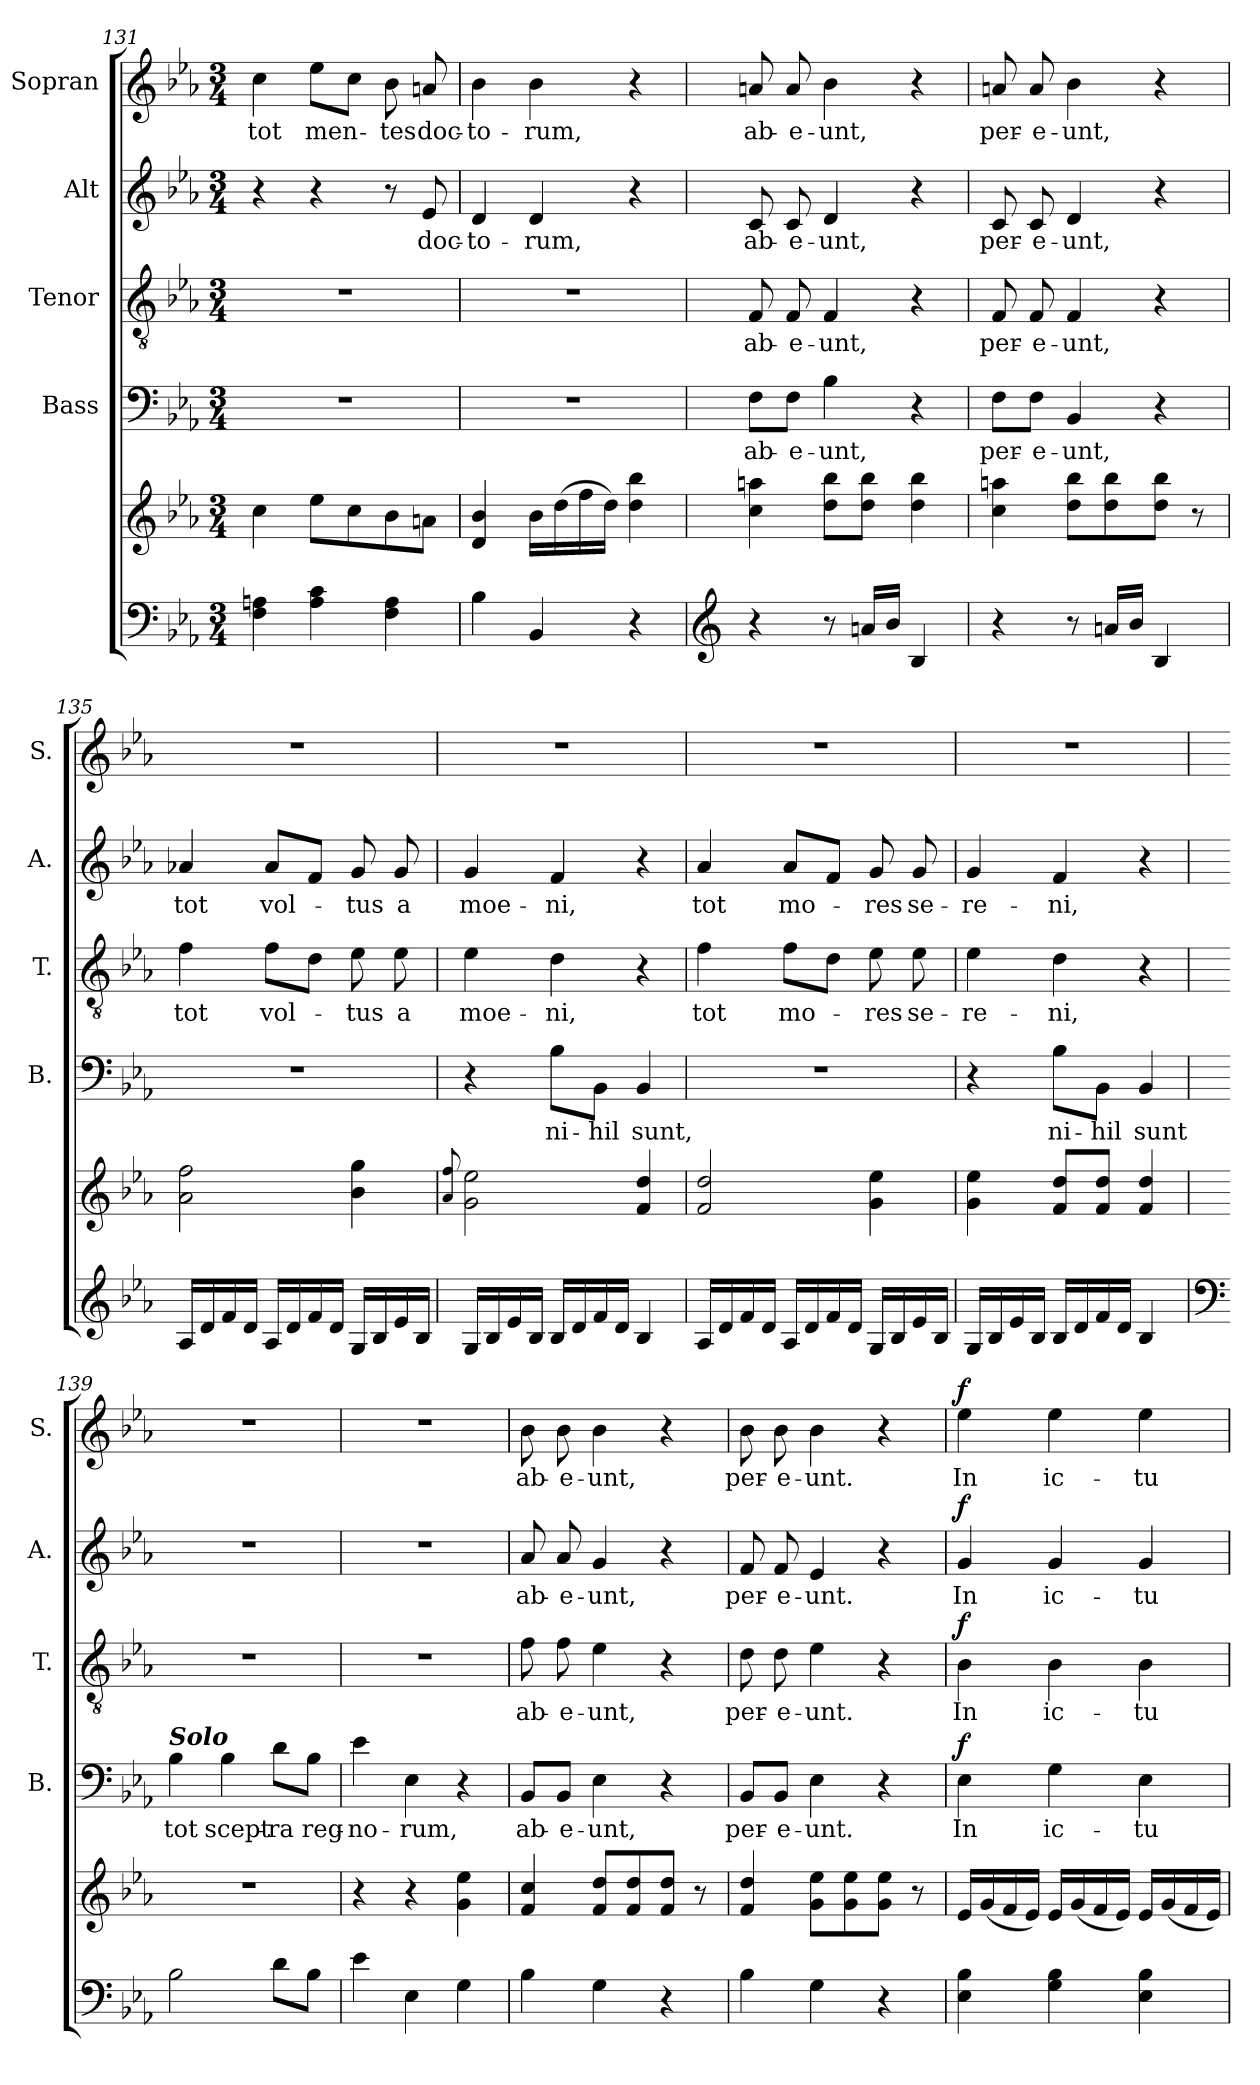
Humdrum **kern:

**kern	**kern	**kern	**text	**dynam	**kern	**text	**dynam	**kern	**text	**dynam	**kern	**text	**dynam
*part5	*part5	*part4	*part4	*part4	*part3	*part3	*part3	*part2	*part2	*part2	*part1	*part1	*part1
*staff6	*staff5	*staff4	*staff4	*staff4	*staff3	*staff3	*staff3	*staff2	*staff2	*staff2	*staff1	*staff1	*staff1
*	*	*I"Bass	*	*	*I"Tenor	*	*	*I"Alt	*	*	*I"Sopran	*	*
*	*	*I'B.	*	*	*I'T.	*	*	*I'A.	*	*	*I'S.	*	*
*clefF4	*clefG2	*clefF4	*	*	*clefGv2	*	*	*clefG2	*	*	*clefG2	*	*
*k[b-e-a-]	*k[b-e-a-]	*k[b-e-a-]	*	*	*k[b-e-a-]	*	*	*k[b-e-a-]	*	*	*k[b-e-a-]	*	*
*E-:	*E-:	*E-:	*	*	*E-:	*	*	*E-:	*	*	*E-:	*	*
*M3/4	*M3/4	*M3/4	*	*	*M3/4	*	*	*M3/4	*	*	*M3/4	*	*
=131	=131	=131	=131	=131	=131	=131	=131	=131	=131	=131	=131	=131	=131
!	!	!	!	!	!	!	!	!	!	!	!	!LO:LY:b	!
4F\ 4An\	4cc\	2.r	.	.	2.r	.	.	4r	.	.	4cc\	tot	.
!	!	!	!	!	!	!	!	!	!	!	!	!LO:LY:b	!
4A\ 4c\	8ee-\L	.	.	.	.	.	.	4r	.	.	8ee-\L	men-	.
.	8cc\	.	.	.	.	.	.	.	.	.	8cc\J	.	.
!	!	!	!	!	!	!	!	!	!	!	!	!LO:LY:b	!
4F\ 4A\	8b-\	.	.	.	.	.	.	8r	.	.	8b-\	-tes	.
!	!	!	!	!	!	!	!	!	!LO:LY:b	!	!	!LO:LY:b	!
.	8an\J	.	.	.	.	.	.	8e-/	doc-	.	8an/	doc-	.
=132	=132	=132	=132	=132	=132	=132	=132	=132	=132	=132	=132	=132	=132
!	!	!	!	!	!	!	!	!	!LO:LY:b	!	!	!LO:LY:b	!
4B-\	4d/ 4b-/	2.r	.	.	2.r	.	.	4d/	-to-	.	4b-\	-to-	.
!	!	!	!	!	!	!	!	!	!LO:LY:b	!	!	!LO:LY:b	!
4BB-/	16b-\LL	.	.	.	.	.	.	4d/	-rum,	.	4b-\	-rum,	.
.	(>16dd\	.	.	.	.	.	.	.	.	.	.	.	.
.	16ff\	.	.	.	.	.	.	.	.	.	.	.	.
.	16dd\JJ)	.	.	.	.	.	.	.	.	.	.	.	.
4r	4dd\ 4bb-\	.	.	.	.	.	.	4r	.	.	4r	.	.
=133	=133	=133	=133	=133	=133	=133	=133	=133	=133	=133	=133	=133	=133
*clefG2	*	*	*	*	*	*	*	*	*	*	*	*	*
!	!	!	!LO:LY:b	!	!	!LO:LY:b	!	!	!LO:LY:b	!	!	!LO:LY:b	!
4r	4cc\ 4aan\	8F\L	ab-	.	8F/	ab-	.	8c/	ab-	.	8an/	ab-	.
!	!	!	!LO:LY:b	!	!	!LO:LY:b	!	!	!LO:LY:b	!	!	!LO:LY:b	!
.	.	8F\J	-e-	.	8F/	-e-	.	8c/	-e-	.	8a/	-e-	.
!	!	!	!LO:LY:b	!	!	!LO:LY:b	!	!	!LO:LY:b	!	!	!LO:LY:b	!
8r	8dd\ 8bb-\L	4B-\	-unt,	.	4F/	-unt,	.	4d/	-unt,	.	4b-\	-unt,	.
16an/LL	8dd\ 8bb-\J	.	.	.	.	.	.	.	.	.	.	.	.
16b-/JJ	.	.	.	.	.	.	.	.	.	.	.	.	.
4B-/	4dd\ 4bb-\	4r	.	.	4r	.	.	4r	.	.	4r	.	.
!!LO:PB:g=z
=134	=134	=134	=134	=134	=134	=134	=134	=134	=134	=134	=134	=134	=134
!	!	!	!LO:LY:b	!	!	!LO:LY:b	!	!	!LO:LY:b	!	!	!LO:LY:b	!
4r	4cc\ 4aan\	8F\L	per-	.	8F/	per-	.	8c/	per-	.	8an/	per-	.
!	!	!	!LO:LY:b	!	!	!LO:LY:b	!	!	!LO:LY:b	!	!	!LO:LY:b	!
.	.	8F\J	-e-	.	8F/	-e-	.	8c/	-e-	.	8a/	-e-	.
!	!	!	!LO:LY:b	!	!	!LO:LY:b	!	!	!LO:LY:b	!	!	!LO:LY:b	!
8r	8dd\ 8bb-\L	4BB-/	-unt,	.	4F/	-unt,	.	4d/	-unt,	.	4b-\	-unt,	.
16an/LL	8dd\ 8bb-\	.	.	.	.	.	.	.	.	.	.	.	.
16b-/JJ	.	.	.	.	.	.	.	.	.	.	.	.	.
4B-/	8dd\ 8bb-\J	4r	.	.	4r	.	.	4r	.	.	4r	.	.
.	8r	.	.	.	.	.	.	.	.	.	.	.	.
=135	=135	=135	=135	=135	=135	=135	=135	=135	=135	=135	=135	=135	=135
!	!	!	!	!	!	!LO:LY:b	!	!	!LO:LY:b	!	!	!	!
16A-/LL	2a-\ 2ff\	2.r	.	.	4f\	tot	.	4a-X/	tot	.	2.r	.	.
16d/	.	.	.	.	.	.	.	.	.	.	.	.	.
16f/	.	.	.	.	.	.	.	.	.	.	.	.	.
16d/JJ	.	.	.	.	.	.	.	.	.	.	.	.	.
!	!	!	!	!	!	!LO:LY:b	!	!	!LO:LY:b	!	!	!	!
16A-/LL	.	.	.	.	8f\L	vol-	.	8a-/L	vol-	.	.	.	.
16d/	.	.	.	.	.	.	.	.	.	.	.	.	.
16f/	.	.	.	.	8d\J	.	.	8f/J	.	.	.	.	.
16d/JJ	.	.	.	.	.	.	.	.	.	.	.	.	.
!	!	!	!	!	!	!LO:LY:b	!	!	!LO:LY:b	!	!	!	!
16G/LL	4b-\ 4gg\	.	.	.	8e-\	-tus	.	8g/	-tus	.	.	.	.
16B-/	.	.	.	.	.	.	.	.	.	.	.	.	.
!	!	!	!	!	!	!LO:LY:b	!	!	!LO:LY:b	!	!	!	!
16e-/	.	.	.	.	8e-\	a	.	8g/	a	.	.	.	.
16B-/JJ	.	.	.	.	.	.	.	.	.	.	.	.	.
=136	=136	=136	=136	=136	=136	=136	=136	=136	=136	=136	=136	=136	=136
.	8qqa-/ 8qqff/	.	.	.	.	.	.	.	.	.	.	.	.
!	!	!	!	!	!	!LO:LY:b	!	!	!LO:LY:b	!	!	!	!
16G/LL	2g\ 2ee-\	4r	.	.	4e-\	moe-	.	4g/	moe-	.	2.r	.	.
16B-/	.	.	.	.	.	.	.	.	.	.	.	.	.
16e-/	.	.	.	.	.	.	.	.	.	.	.	.	.
16B-/JJ	.	.	.	.	.	.	.	.	.	.	.	.	.
!	!	!	!LO:LY:b	!	!	!LO:LY:b	!	!	!LO:LY:b	!	!	!	!
16B-/LL	.	8B-\L	ni-	.	4d\	-ni,	.	4f/	-ni,	.	.	.	.
16d/	.	.	.	.	.	.	.	.	.	.	.	.	.
!	!	!	!LO:LY:b	!	!	!	!	!	!	!	!	!	!
16f/	.	8BB-\J	-hil	.	.	.	.	.	.	.	.	.	.
16d/JJ	.	.	.	.	.	.	.	.	.	.	.	.	.
!	!	!	!LO:LY:b	!	!	!	!	!	!	!	!	!	!
4B-/	4f/ 4dd/	4BB-/	sunt,	.	4r	.	.	4r	.	.	.	.	.
=137	=137	=137	=137	=137	=137	=137	=137	=137	=137	=137	=137	=137	=137
!	!	!	!	!	!	!LO:LY:b	!	!	!LO:LY:b	!	!	!	!
16A-/LL	2f/ 2dd/	2.r	.	.	4f\	tot	.	4a-/	tot	.	2.r	.	.
16d/	.	.	.	.	.	.	.	.	.	.	.	.	.
16f/	.	.	.	.	.	.	.	.	.	.	.	.	.
16d/JJ	.	.	.	.	.	.	.	.	.	.	.	.	.
!	!	!	!	!	!	!LO:LY:b	!	!	!LO:LY:b	!	!	!	!
16A-/LL	.	.	.	.	8f\L	mo-	.	8a-/L	mo-	.	.	.	.
16d/	.	.	.	.	.	.	.	.	.	.	.	.	.
16f/	.	.	.	.	8d\J	.	.	8f/J	.	.	.	.	.
16d/JJ	.	.	.	.	.	.	.	.	.	.	.	.	.
!	!	!	!	!	!	!LO:LY:b	!	!	!LO:LY:b	!	!	!	!
16G/LL	4g\ 4ee-\	.	.	.	8e-\	-res	.	8g/	-res	.	.	.	.
16B-/	.	.	.	.	.	.	.	.	.	.	.	.	.
!	!	!	!	!	!	!LO:LY:b	!	!	!LO:LY:b	!	!	!	!
16e-/	.	.	.	.	8e-\	se-	.	8g/	se-	.	.	.	.
16B-/JJ	.	.	.	.	.	.	.	.	.	.	.	.	.
!!LO:LB:g=z
=138	=138	=138	=138	=138	=138	=138	=138	=138	=138	=138	=138	=138	=138
!	!	!	!	!	!	!LO:LY:b	!	!	!LO:LY:b	!	!	!	!
16G/LL	4g\ 4ee-\	4r	.	.	4e-\	-re-	.	4g/	-re-	.	2.r	.	.
16B-/	.	.	.	.	.	.	.	.	.	.	.	.	.
16e-/	.	.	.	.	.	.	.	.	.	.	.	.	.
16B-/JJ	.	.	.	.	.	.	.	.	.	.	.	.	.
!	!	!	!LO:LY:b	!	!	!LO:LY:b	!	!	!LO:LY:b	!	!	!	!
16B-/LL	8f/ 8dd/L	8B-\L	ni-	.	4d\	-ni,	.	4f/	-ni,	.	.	.	.
16d/	.	.	.	.	.	.	.	.	.	.	.	.	.
!	!	!	!LO:LY:b	!	!	!	!	!	!	!	!	!	!
16f/	8f/ 8dd/J	8BB-\J	-hil	.	.	.	.	.	.	.	.	.	.
16d/JJ	.	.	.	.	.	.	.	.	.	.	.	.	.
!	!	!	!LO:LY:b	!	!	!	!	!	!	!	!	!	!
4B-/	4f/ 4dd/	4BB-/	sunt	.	4r	.	.	4r	.	.	.	.	.
=139	=139	=139	=139	=139	=139	=139	=139	=139	=139	=139	=139	=139	=139
*clefF4	*	*	*	*	*	*	*	*	*	*	*	*	*
!	!	!LO:TX:a:Bi:t=Solo	!	!	!	!	!	!	!	!	!	!	!
!	!	!	!LO:LY:b	!	!	!	!	!	!	!	!	!	!
2B-\	2.r	4B-\	tot	.	2.r	.	.	2.r	.	.	2.r	.	.
!	!	!	!LO:LY:b	!	!	!	!	!	!	!	!	!	!
.	.	4B-\	scept-	.	.	.	.	.	.	.	.	.	.
!	!	!	!LO:LY:b	!	!	!	!	!	!	!	!	!	!
8d\L	.	8d\L	-ra	.	.	.	.	.	.	.	.	.	.
!	!	!	!LO:LY:b	!	!	!	!	!	!	!	!	!	!
8B-\J	.	8B-\J	reg-	.	.	.	.	.	.	.	.	.	.
=140	=140	=140	=140	=140	=140	=140	=140	=140	=140	=140	=140	=140	=140
!	!	!	!LO:LY:b	!	!	!	!	!	!	!	!	!	!
4e-\	4r	4e-\	-no-	.	2.r	.	.	2.r	.	.	2.r	.	.
!	!	!	!LO:LY:b	!	!	!	!	!	!	!	!	!	!
4E-\	4r	4E-\	-rum,	.	.	.	.	.	.	.	.	.	.
4G\	4g\ 4ee-\	4r	.	.	.	.	.	.	.	.	.	.	.
=141	=141	=141	=141	=141	=141	=141	=141	=141	=141	=141	=141	=141	=141
!	!	!	!LO:LY:b	!	!	!LO:LY:b	!	!	!LO:LY:b	!	!	!LO:LY:b	!
4B-\	4f/ 4cc/	8BB-/L	ab-	.	8f\	ab-	.	8a-/	ab-	.	8b-\	ab-	.
!	!	!	!LO:LY:b	!	!	!LO:LY:b	!	!	!LO:LY:b	!	!	!LO:LY:b	!
.	.	8BB-/J	-e-	.	8f\	-e-	.	8a-/	-e-	.	8b-\	-e-	.
!	!	!	!LO:LY:b	!	!	!LO:LY:b	!	!	!LO:LY:b	!	!	!LO:LY:b	!
4G\	8f/ 8dd/L	4E-\	-unt,	.	4e-\	-unt,	.	4g/	-unt,	.	4b-\	-unt,	.
.	8f/ 8dd/	.	.	.	.	.	.	.	.	.	.	.	.
4r	8f/ 8dd/J	4r	.	.	4r	.	.	4r	.	.	4r	.	.
.	8r	.	.	.	.	.	.	.	.	.	.	.	.
=142	=142	=142	=142	=142	=142	=142	=142	=142	=142	=142	=142	=142	=142
!	!	!	!LO:LY:b	!	!	!LO:LY:b	!	!	!LO:LY:b	!	!	!LO:LY:b	!
4B-\	4f/ 4dd/	8BB-/L	per-	.	8d\	per-	.	8f/	per-	.	8b-\	per-	.
!	!	!	!LO:LY:b	!	!	!LO:LY:b	!	!	!LO:LY:b	!	!	!LO:LY:b	!
.	.	8BB-/J	-e-	.	8d\	-e-	.	8f/	-e-	.	8b-\	-e-	.
!	!	!	!LO:LY:b	!	!	!LO:LY:b	!	!	!LO:LY:b	!	!	!LO:LY:b	!
4G\	8g\ 8ee-\L	4E-\	-unt.	.	4e-\	-unt.	.	4e-/	-unt.	.	4b-\	-unt.	.
.	8g\ 8ee-\	.	.	.	.	.	.	.	.	.	.	.	.
4r	8g\ 8ee-\J	4r	.	.	4r	.	.	4r	.	.	4r	.	.
.	8r	.	.	.	.	.	.	.	.	.	.	.	.
=143	=143	=143	=143	=143	=143	=143	=143	=143	=143	=143	=143	=143	=143
!	!	!	!LO:LY:b	!LO:DY:a	!	!LO:LY:b	!LO:DY:a	!	!LO:LY:b	!LO:DY:a	!	!LO:LY:b	!LO:DY:a
4E-\ 4B-\	16e-/LL	4E-\	In	f	4B-\	In	f	4g/	In	f	4ee-\	In	f
.	(<16g/	.	.	.	.	.	.	.	.	.	.	.	.
.	16f/	.	.	.	.	.	.	.	.	.	.	.	.
.	16e-/JJ)	.	.	.	.	.	.	.	.	.	.	.	.
!	!	!	!LO:LY:b	!	!	!LO:LY:b	!	!	!LO:LY:b	!	!	!LO:LY:b	!
4G\ 4B-\	16e-/LL	4G\	ic-	.	4B-\	ic-	.	4g/	ic-	.	4ee-\	ic-	.
.	(<16g/	.	.	.	.	.	.	.	.	.	.	.	.
.	16f/	.	.	.	.	.	.	.	.	.	.	.	.
.	16e-/JJ)	.	.	.	.	.	.	.	.	.	.	.	.
!	!	!	!LO:LY:b	!	!	!LO:LY:b	!	!	!LO:LY:b	!	!	!LO:LY:b	!
4E-\ 4B-\	16e-/LL	4E-\	-tu	.	4B-\	-tu	.	4g/	-tu	.	4ee-\	-tu	.
.	(<16g/	.	.	.	.	.	.	.	.	.	.	.	.
.	16f/	.	.	.	.	.	.	.	.	.	.	.	.
.	16e-/JJ)	.	.	.	.	.	.	.	.	.	.	.	.
=	=	=	=	=	=	=	=	=	=	=	=	=	=
*-	*-	*-	*-	*-	*-	*-	*-	*-	*-	*-	*-	*-	*-
